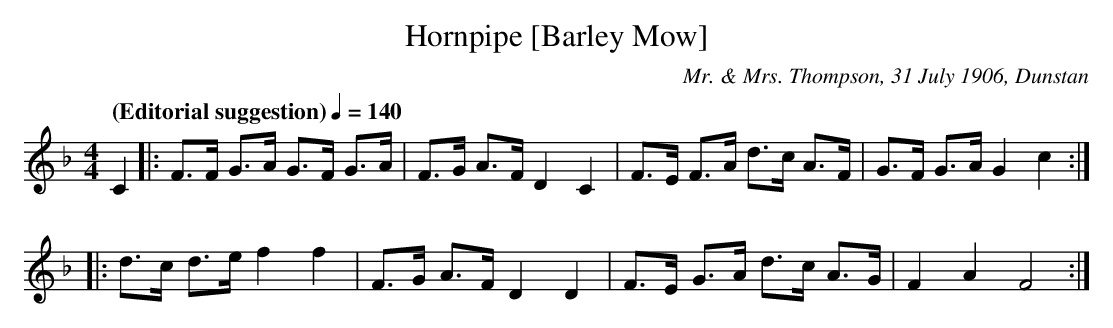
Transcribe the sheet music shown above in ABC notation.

X:1
T: Hornpipe [Barley Mow]
C:Mr. & Mrs. Thompson, 31 July 1906, Dunstan
L:1/8
Q: "(Editorial suggestion)" 1/4=140
M:4/4
K:F
C2 |: F3/2F/2 G3/2A/2 G3/2F/2 G3/2A/2 | F3/2G/2 A3/2F/2 D2 C2 |
F3/2E/2 F3/2A/2 d3/2c/2 A3/2F/2 | G3/2F/2 G3/2A/2 G2 c2 :|$
|:d3/2c/2 d3/2e/2 f2 f2 | F3/2G/2 A3/2F/2 D2 D2 |
F3/2E/2 G3/2A/2 d3/2c/2 A3/2G/2 | F2 A2 F4 :|]
